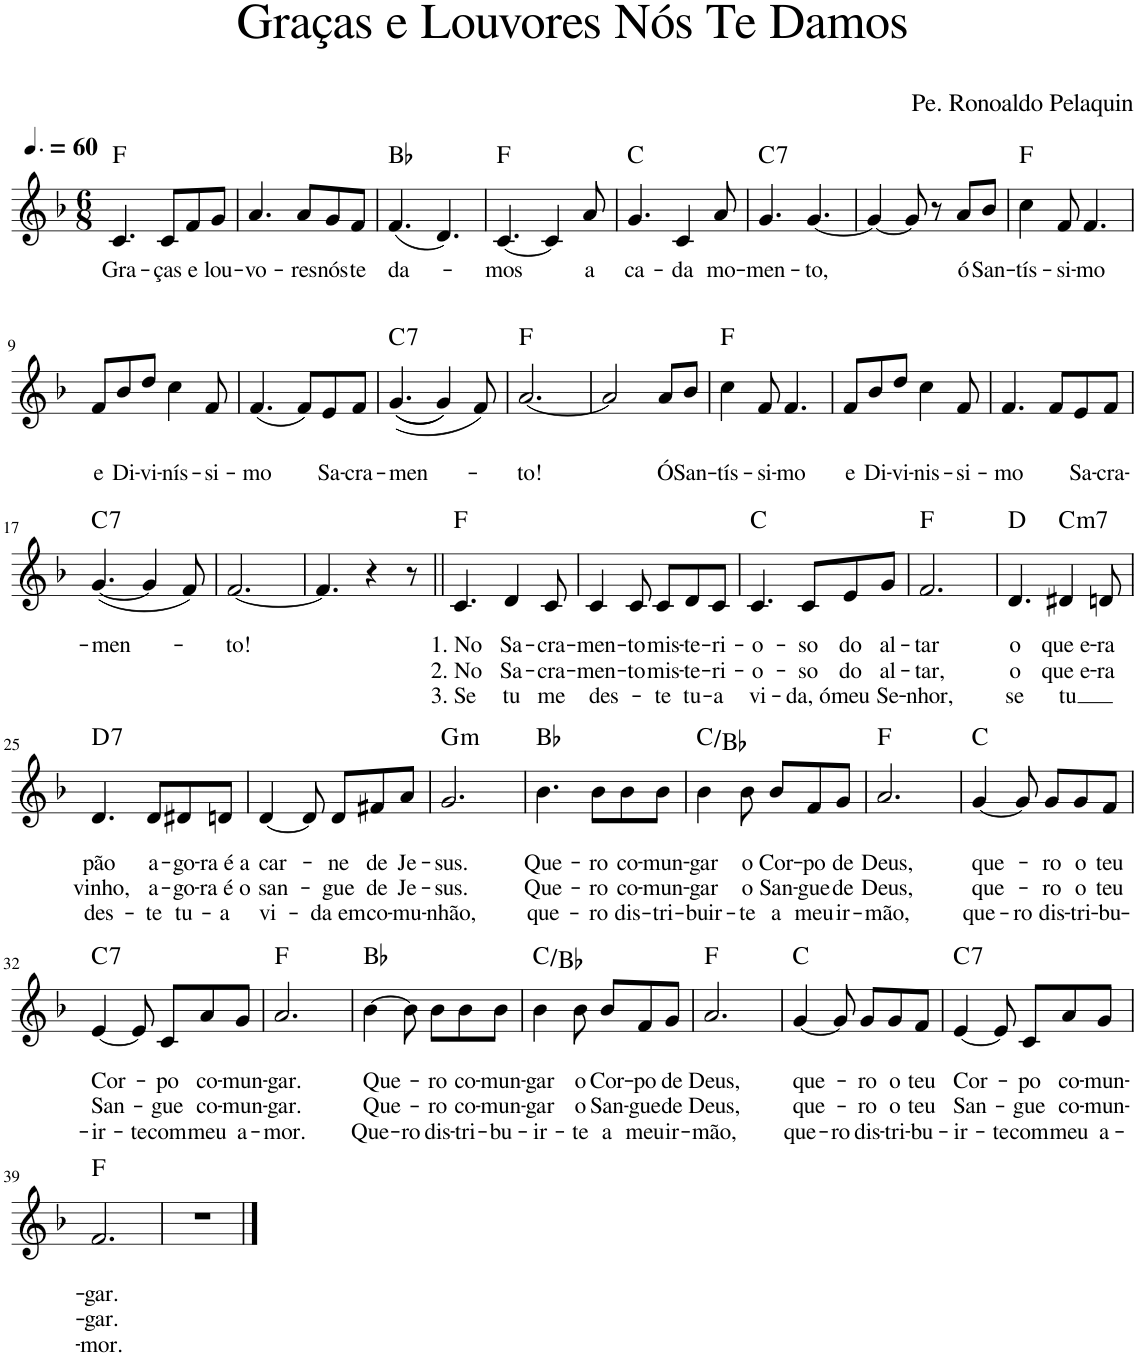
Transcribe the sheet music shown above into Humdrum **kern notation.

**kern	**text	**text	**text	**text	**harte
*part1	*part1	*part1	*part1	*part1	*part1
*staff1	*staff1	*staff1	*staff1	*staff1	*
*I"Voz	*	*	*	*	*
*I'Vo.	*	*	*	*	*
*clefG2	*	*	*	*	*
*k[b-]	*	*	*	*	*
*M6/8	*	*	*	*	*
*MM90	*	*	*	*	*
=1	=1	=1	=1	=1	=1
!	!LO:LY:b	!	!	!	!
4.c/	Gra-	.	.	.	F:maj
!	!LO:LY:b	!	!	!	!
8c/L	-ças	.	.	.	.
!	!LO:LY:b	!	!	!	!
8f/	e	.	.	.	.
!	!LO:LY:b	!	!	!	!
8g/J	lou-	.	.	.	.
=2	=2	=2	=2	=2	=2
!	!LO:LY:b	!	!	!	!
4.a/	-vo-	.	.	.	.
!	!LO:LY:b	!	!	!	!
8a/L	-res	.	.	.	.
!	!LO:LY:b	!	!	!	!
8g/	nós	.	.	.	.
!	!LO:LY:b	!	!	!	!
8f/J	te	.	.	.	.
=3	=3	=3	=3	=3	=3
!	!LO:LY:b	!	!	!	!
(4.f/	da-	.	.	.	Bb:maj
4.d/)	.	.	.	.	.
=4	=4	=4	=4	=4	=4
!	!LO:LY:b	!	!	!	!
[4.c/	-mos	.	.	.	F:maj
4c/]	.	.	.	.	.
!	!LO:LY:b	!	!	!	!
8a/	a	.	.	.	.
=5	=5	=5	=5	=5	=5
!	!LO:LY:b	!	!	!	!
4.g/	ca-	.	.	.	C:maj
!	!LO:LY:b	!	!	!	!
4c/	-da	.	.	.	.
!	!LO:LY:b	!	!	!	!
8a/	mo-	.	.	.	.
=6	=6	=6	=6	=6	=6
!	!LO:LY:b	!	!	!	!LO:H:kt=7
4.g/	-men-	.	.	.	C:7
!	!LO:LY:b	!	!	!	!
[4.g/	-to,	.	.	.	.
=7	=7	=7	=7	=7	=7
4g/_	.	.	.	.	.
8g/]	.	.	.	.	.
8r	.	.	.	.	.
!	!LO:LY:b	!	!	!	!
8a/L	ó	.	.	.	.
!	!LO:LY:b	!	!	!	!
8b-/J	San-	.	.	.	.
=8	=8	=8	=8	=8	=8
!	!LO:LY:b	!	!	!	!
4cc\	-tís-	.	.	.	F:maj
!	!LO:LY:b	!	!	!	!
8f/	-si-	.	.	.	.
!	!LO:LY:b	!	!	!	!
4.f/	-mo	.	.	.	.
!!LO:LB:g=z
=9	=9	=9	=9	=9	=9
!	!	!LO:LY:b	!	!	!
8f/L	.	e	.	.	.
!	!	!LO:LY:b	!	!	!
8b-/	.	Di-	.	.	.
!	!	!LO:LY:b	!	!	!
8dd/J	.	-vi-	.	.	.
!	!	!LO:LY:b	!	!	!
4cc\	.	-nís-	.	.	.
!	!	!LO:LY:b	!	!	!
8f/	.	-si-	.	.	.
=10	=10	=10	=10	=10	=10
!	!	!LO:LY:b	!	!	!
(4.f/	.	-mo	.	.	.
8f/L)	.	.	.	.	.
!	!	!LO:LY:b	!	!	!
8e/	.	Sa-	.	.	.
!	!	!LO:LY:b	!	!	!
8f/J	.	-cra-	.	.	.
=11	=11	=11	=11	=11	=11
!	!	!LO:LY:b	!	!	!LO:H:kt=7
(((4.g/	.	-men-	.	.	C:7
4g/))	.	.	.	.	.
8f/)	.	.	.	.	.
=12	=12	=12	=12	=12	=12
!	!	!LO:LY:b	!	!	!
[2.a/	.	-to!	.	.	F:maj
=13	=13	=13	=13	=13	=13
2a/]	.	.	.	.	.
!	!	!LO:LY:b	!	!	!
8a/L	.	Ó	.	.	.
!	!	!LO:LY:b	!	!	!
8b-/J	.	San-	.	.	.
=14	=14	=14	=14	=14	=14
!	!	!LO:LY:b	!	!	!
4cc\	.	-tís-	.	.	F:maj
!	!	!LO:LY:b	!	!	!
8f/	.	-si-	.	.	.
!	!	!LO:LY:b	!	!	!
4.f/	.	-mo	.	.	.
=15	=15	=15	=15	=15	=15
!	!	!LO:LY:b	!	!	!
8f/L	.	e	.	.	.
!	!	!LO:LY:b	!	!	!
8b-/	.	Di-	.	.	.
!	!	!LO:LY:b	!	!	!
8dd/J	.	-vi-	.	.	.
!	!	!LO:LY:b	!	!	!
4cc\	.	-nis-	.	.	.
!	!	!LO:LY:b	!	!	!
8f/	.	-si-	.	.	.
=16	=16	=16	=16	=16	=16
!	!	!LO:LY:b	!	!	!
4.f/	.	-mo	.	.	.
8f/L	.	.	.	.	.
!	!	!LO:LY:b	!	!	!
8e/	.	Sa-	.	.	.
!	!	!LO:LY:b	!	!	!
8f/J	.	-cra-	.	.	.
!!LO:LB:g=z
=17	=17	=17	=17	=17	=17
!	!	!LO:LY:b	!	!	!LO:H:kt=7
([4.g/	.	-men-	.	.	C:7
4g/]	.	.	.	.	.
8f/)	.	.	.	.	.
=18	=18	=18	=18	=18	=18
!	!	!LO:LY:b	!	!	!
[2.f/	.	-to!	.	.	.
=19	=19	=19	=19	=19	=19
4.f/]	.	.	.	.	.
4r	.	.	.	.	.
8r	.	.	.	.	.
=20||	=20||	=20||	=20||	=20||	=20||
!	!	!LO:LY:b	!LO:LY:b	!LO:LY:b	!
4.c/	.	1. No	2. No	3. Se	F:maj
!	!	!LO:LY:b	!LO:LY:b	!LO:LY:b	!
4d/	.	Sa-	Sa-	tu	.
!	!	!LO:LY:b	!LO:LY:b	!LO:LY:b	!
8c/	.	-cra-	-cra-	me	.
=21	=21	=21	=21	=21	=21
!	!	!LO:LY:b	!LO:LY:b	!LO:LY:b	!
4c/	.	-men-	-men-	des-	.
!	!	!LO:LY:b	!LO:LY:b	!	!
8c/	.	-to	-to	.	.
!	!	!LO:LY:b	!LO:LY:b	!LO:LY:b	!
8c/L	.	mis-	mis-	-te	.
!	!	!LO:LY:b	!LO:LY:b	!LO:LY:b	!
8d/	.	-te-	-te-	tu-	.
!	!	!LO:LY:b	!LO:LY:b	!LO:LY:b	!
8c/J	.	-ri-	-ri-	-a	.
=22	=22	=22	=22	=22	=22
!	!	!LO:LY:b	!LO:LY:b	!LO:LY:b	!
4.c/	.	-o-	-o-	vi-	C:maj
!	!	!LO:LY:b	!LO:LY:b	!LO:LY:b	!
8c/L	.	-so	-so	-da, ó	.
!	!	!LO:LY:b	!LO:LY:b	!LO:LY:b	!
8e/	.	do	do	meu	.
!	!	!LO:LY:b	!LO:LY:b	!LO:LY:b	!
8g/J	.	al-	al-	Se-	.
=23	=23	=23	=23	=23	=23
!	!	!LO:LY:b	!LO:LY:b	!LO:LY:b	!
2.f/	.	-tar	-tar,	-nhor,	F:maj
=24	=24	=24	=24	=24	=24
!	!	!LO:LY:b	!LO:LY:b	!LO:LY:b	!
4.d/	.	o	o	se	D:maj
!	!	!LO:LY:b	!LO:LY:b	!LO:LY:b	!LO:H:kt=m7
4d#X/	.	que e-	que e-	tu	C:min7
!	!	!LO:LY:b	!LO:LY:b	!	!
8dn/	.	-ra	-ra	.	.
!!LO:LB:g=z
=25	=25	=25	=25	=25	=25
!	!	!LO:LY:b	!LO:LY:b	!LO:LY:b	!LO:H:kt=7
4.d/	.	pão	vinho,	des-	D:7
!	!	!LO:LY:b	!LO:LY:b	!LO:LY:b	!
8d/L	.	a-	a-	-te	.
!	!	!LO:LY:b	!LO:LY:b	!LO:LY:b	!
8d#X/	.	-go-	-go-	tu-	.
!	!	!LO:LY:b	!LO:LY:b	!LO:LY:b	!
8dn/J	.	-ra é a	-ra é o	-a	.
=26	=26	=26	=26	=26	=26
!	!	!LO:LY:b	!LO:LY:b	!LO:LY:b	!
[4d/	.	car-	san-	vi-	.
8d/]	.	.	.	.	.
!	!	!LO:LY:b	!LO:LY:b	!LO:LY:b	!
8d/L	.	-ne	-gue	-da em	.
!	!	!LO:LY:b	!LO:LY:b	!LO:LY:b	!
8f#X/	.	de	de	co-	.
!	!	!LO:LY:b	!LO:LY:b	!LO:LY:b	!
8a/J	.	Je-	Je-	-mu-	.
=27	=27	=27	=27	=27	=27
!	!	!LO:LY:b	!LO:LY:b	!LO:LY:b	!LO:H:kt=m
2.g/	.	-sus.	-sus.	-nhão,	G:min
=28	=28	=28	=28	=28	=28
!	!	!LO:LY:b	!LO:LY:b	!LO:LY:b	!
4.b-\	.	Que-	Que-	que-	Bb:maj
!	!	!LO:LY:b	!LO:LY:b	!LO:LY:b	!
8b-\L	.	-ro	-ro	-ro	.
!	!	!LO:LY:b	!LO:LY:b	!LO:LY:b	!
8b-\	.	co-	co-	dis-	.
!	!	!LO:LY:b	!LO:LY:b	!LO:LY:b	!
8b-\J	.	-mun-	-mun-	-tri-	.
=29	=29	=29	=29	=29	=29
!	!	!LO:LY:b	!LO:LY:b	!LO:LY:b	!
4b-\	.	-gar	-gar	-buir-	C:maj/b7
!	!	!LO:LY:b	!LO:LY:b	!LO:LY:b	!
8b-\	.	o	o	-te	.
!	!	!LO:LY:b	!LO:LY:b	!LO:LY:b	!
8b-/L	.	Cor-	San-	a	.
!	!	!LO:LY:b	!LO:LY:b	!LO:LY:b	!
8f/	.	-po	-gue	meu	.
!	!	!LO:LY:b	!LO:LY:b	!LO:LY:b	!
8g/J	.	de	de	ir-	.
=30	=30	=30	=30	=30	=30
!	!	!LO:LY:b	!LO:LY:b	!LO:LY:b	!
2.a/	.	Deus,	Deus,	-mão,	F:maj
=31	=31	=31	=31	=31	=31
!	!	!LO:LY:b	!LO:LY:b	!LO:LY:b	!
[4g/	.	que-	que-	que-	C:maj
!	!	!	!	!LO:LY:b	!
8g/]	.	.	.	-ro	.
!	!	!LO:LY:b	!LO:LY:b	!LO:LY:b	!
8g/L	.	-ro	-ro	dis-	.
!	!	!LO:LY:b	!LO:LY:b	!LO:LY:b	!
8g/	.	o	o	-tri-	.
!	!	!LO:LY:b	!LO:LY:b	!LO:LY:b	!
8f/J	.	teu	teu	-bu-	.
!!LO:LB:g=z
=32	=32	=32	=32	=32	=32
!	!	!LO:LY:b	!LO:LY:b	!LO:LY:b	!LO:H:kt=7
[4e/	.	Cor-	San-	-ir-	C:7
!	!	!	!	!LO:LY:b	!
8e/]	.	.	.	-te	.
!	!	!LO:LY:b	!LO:LY:b	!LO:LY:b	!
8c/L	.	-po	-gue	com	.
!	!	!LO:LY:b	!LO:LY:b	!LO:LY:b	!
8a/	.	co-	co-	meu	.
!	!	!LO:LY:b	!LO:LY:b	!LO:LY:b	!
8g/J	.	-mun-	-mun-	a-	.
=33	=33	=33	=33	=33	=33
!	!	!LO:LY:b	!LO:LY:b	!LO:LY:b	!
2.a/	.	-gar.	-gar.	-mor.	F:maj
=34	=34	=34	=34	=34	=34
!	!	!LO:LY:b	!LO:LY:b	!LO:LY:b	!
[4b-\	.	Que-	Que-	Que-	Bb:maj
!	!	!	!	!LO:LY:b	!
8b-\]	.	.	.	-ro	.
!	!	!LO:LY:b	!LO:LY:b	!LO:LY:b	!
8b-\L	.	-ro	-ro	dis-	.
!	!	!LO:LY:b	!LO:LY:b	!LO:LY:b	!
8b-\	.	co-	co-	-tri-	.
!	!	!LO:LY:b	!LO:LY:b	!LO:LY:b	!
8b-\J	.	-mun-	-mun-	-bu-	.
=35	=35	=35	=35	=35	=35
!	!	!LO:LY:b	!LO:LY:b	!LO:LY:b	!
4b-\	.	-gar	-gar	-ir-	C:maj/b7
!	!	!LO:LY:b	!LO:LY:b	!LO:LY:b	!
8b-\	.	o	o	-te	.
!	!	!LO:LY:b	!LO:LY:b	!LO:LY:b	!
8b-/L	.	Cor-	San-	a	.
!	!	!LO:LY:b	!LO:LY:b	!LO:LY:b	!
8f/	.	-po	-gue	meu	.
!	!	!LO:LY:b	!LO:LY:b	!LO:LY:b	!
8g/J	.	de	de	ir-	.
=36	=36	=36	=36	=36	=36
!	!	!LO:LY:b	!LO:LY:b	!LO:LY:b	!
2.a/	.	Deus,	Deus,	-mão,	F:maj
=37	=37	=37	=37	=37	=37
!	!	!LO:LY:b	!LO:LY:b	!LO:LY:b	!
[4g/	.	que-	que-	que-	C:maj
!	!	!	!	!LO:LY:b	!
8g/]	.	.	.	-ro	.
!	!	!LO:LY:b	!LO:LY:b	!LO:LY:b	!
8g/L	.	-ro	-ro	dis-	.
!	!	!LO:LY:b	!LO:LY:b	!LO:LY:b	!
8g/	.	o	o	-tri-	.
!	!	!LO:LY:b	!LO:LY:b	!LO:LY:b	!
8f/J	.	teu	teu	-bu-	.
=38	=38	=38	=38	=38	=38
!	!	!LO:LY:b	!LO:LY:b	!LO:LY:b	!LO:H:kt=7
[4e/	.	Cor-	San-	-ir-	C:7
!	!	!	!	!LO:LY:b	!
8e/]	.	.	.	-te	.
!	!	!LO:LY:b	!LO:LY:b	!LO:LY:b	!
8c/L	.	-po	-gue	com	.
!	!	!LO:LY:b	!LO:LY:b	!LO:LY:b	!
8a/	.	co-	co-	meu	.
!	!	!LO:LY:b	!LO:LY:b	!LO:LY:b	!
8g/J	.	-mun-	-mun-	a-	.
!!LO:LB:g=z
=39	=39	=39	=39	=39	=39
!	!	!LO:LY:b	!LO:LY:b	!LO:LY:b	!
2.f/	.	-gar.	-gar.	-mor.	F:maj
=40	=40	=40	=40	=40	=40
2.r	.	.	.	.	.
==	==	==	==	==	==
*-	*-	*-	*-	*-	*-
